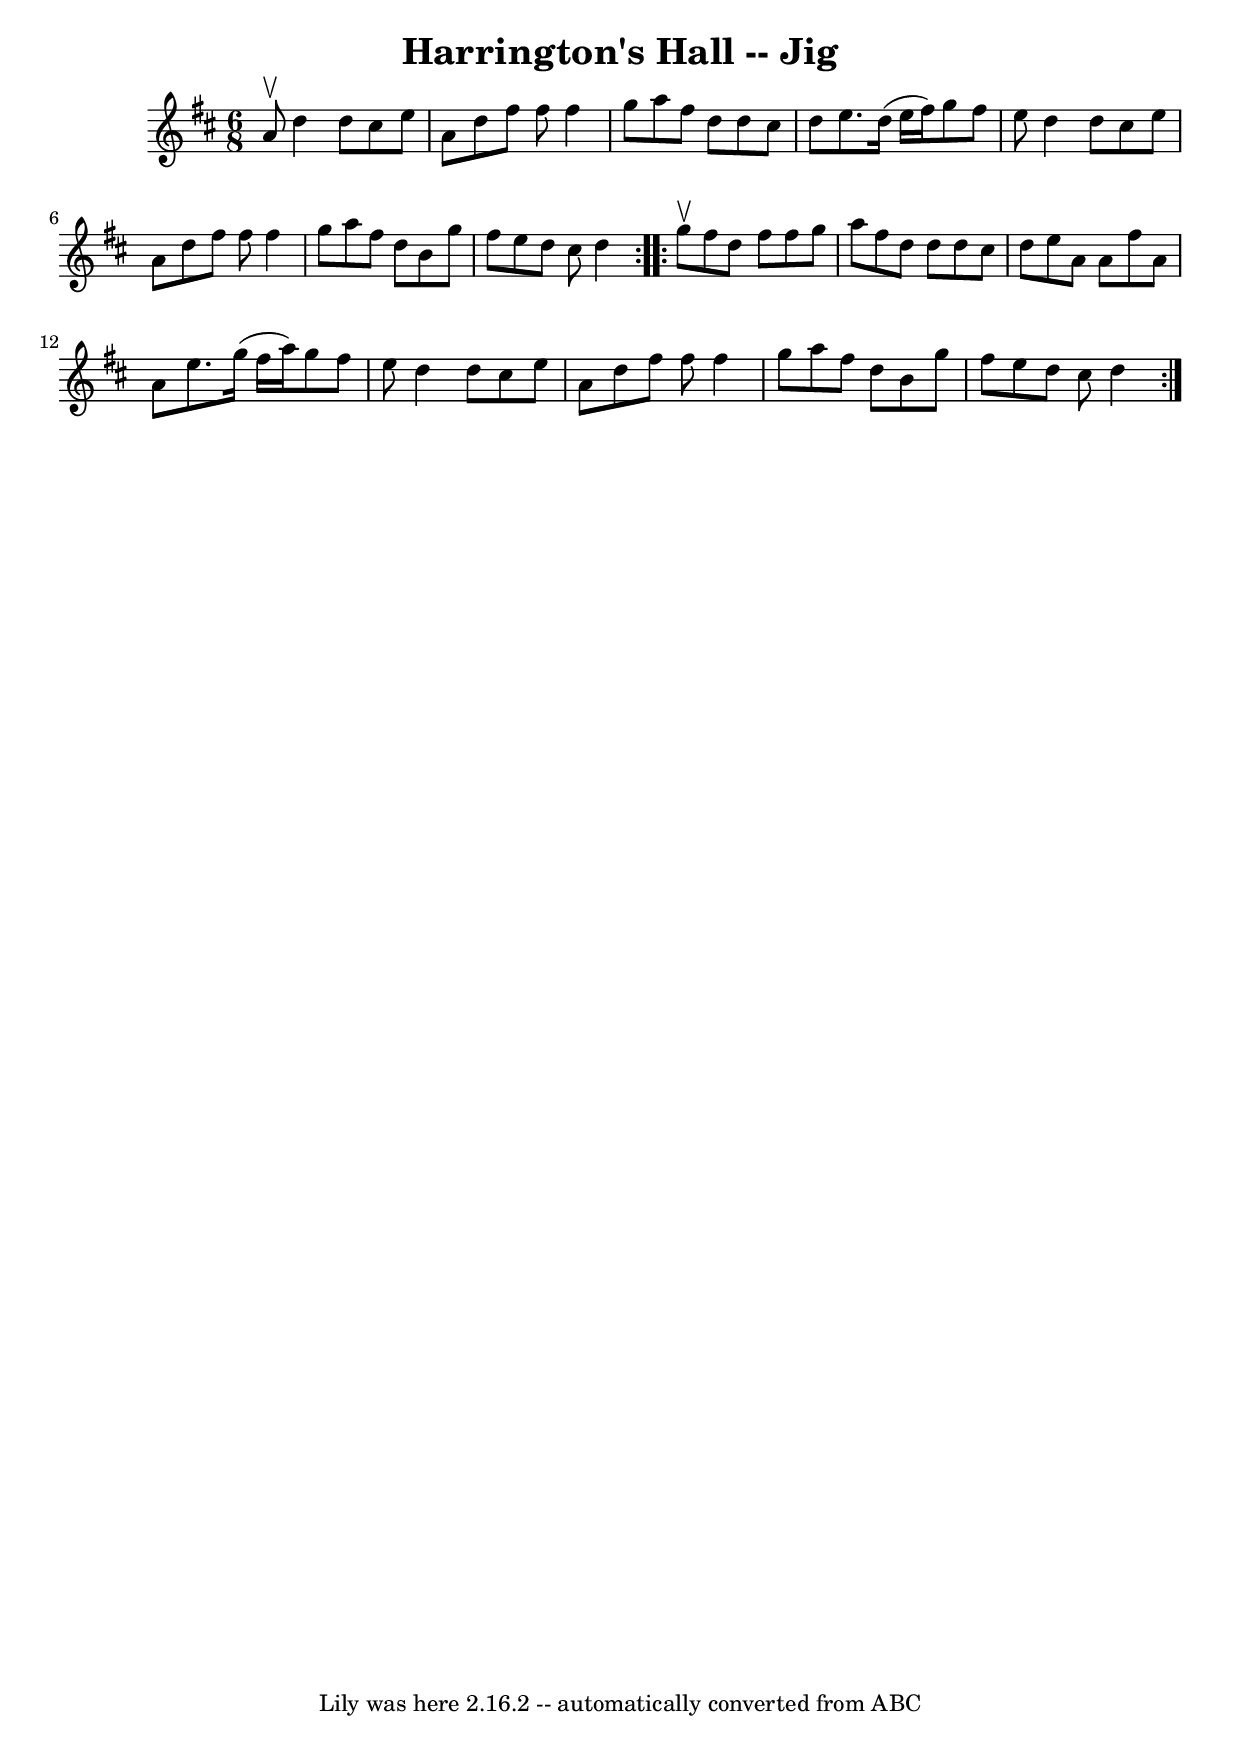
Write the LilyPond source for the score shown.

\version "2.16.2"
\include "Mammoth.ily"
\header {
  %% book = "Ryan's Mammoth Collection"
  crossRefNumber = "1"
  footnotes = "\\\\84 430"
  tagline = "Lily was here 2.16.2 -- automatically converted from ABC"
  title = "Harrington's Hall -- Jig"

}
voicedefault =  {



  \repeat volta 2 {

    \time 6/8 
    \key d \major
    a'8^\upbow |
    d''4 d''8 cis''8    
    e''8 a'8    |
    d''8 fis''8 fis''8 fis''4 g''8    
    |
    a''8 fis''8 d''8 d''8 cis''8 d''8    |
    e''8. 
    d''16 (e''16 fis''16) g''8 fis''8 e''8    |
    d''4 
    d''8 cis''8 e''8 a'8    |
    d''8 fis''8 fis''8    
    fis''4 g''8    |
    a''8 fis''8 d''8 b'8 g''8 fis''8    
    |
    e''8 d''8 cis''8 d''4    
  }     
  \repeat volta 2 {
    g''8^\upbow |
    fis''8 d''8 fis''8 fis''8 g''8 a''8    
    |
    fis''8 d''8 d''8 d''8 cis''8 d''8    |
    e''8  
    a'8 a'8 fis''8 a'8 a'8    |
    e''8. g''16 (fis''16   
    a''16) g''8 fis''8 e''8    |
    d''4 d''8 cis''8    
    e''8 a'8    |
    d''8 fis''8 fis''8 fis''4 g''8    
    |
    a''8 fis''8 d''8 b'8 g''8 fis''8    |
    e''8   
    d''8 cis''8 d''4  
  }   

}

\score{
  <<

    \context Staff="default"
    {
      \voicedefault 
      
    }

  >>
  \layout {
    
  }
  \midi {
  }

}
